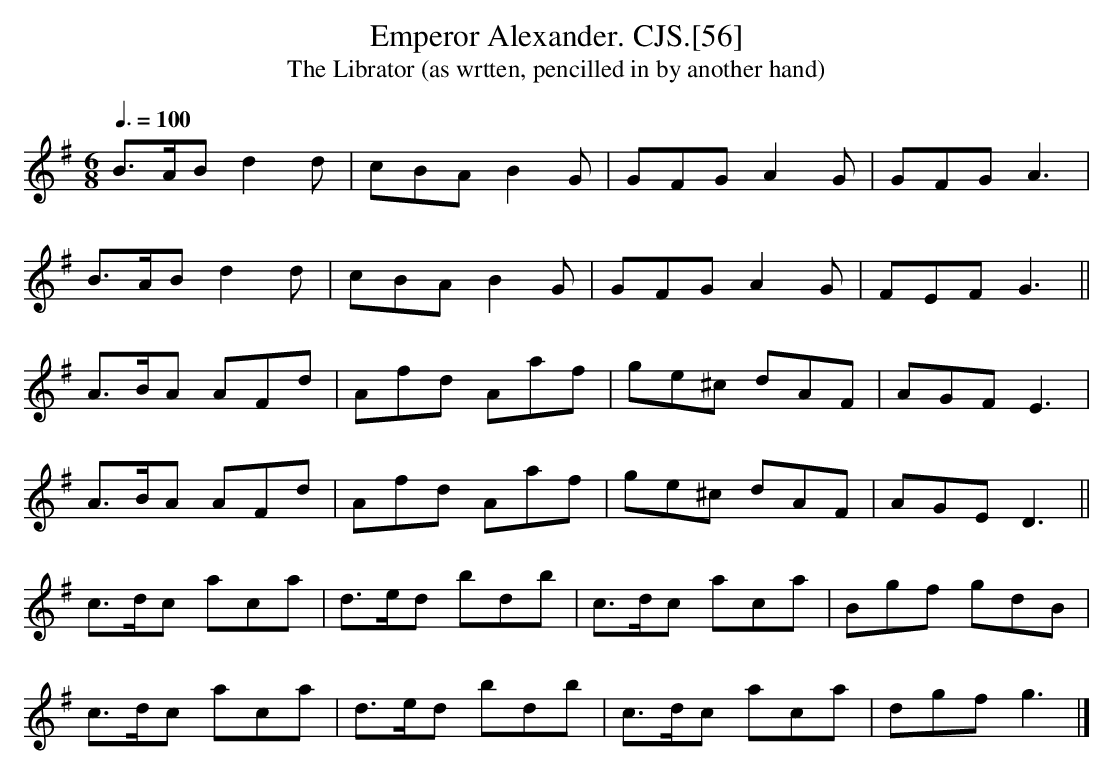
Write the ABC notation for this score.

X:1
T:Emperor Alexander. CJS.[56]
T:Librator (as wrtten, pencilled in by another hand), The
M:6/8
L:1/8
Q:3/8=100
K:G
B>AB d2d|cBA B2G|GFG A2G|GFG A3|
B>AB d2d|cBA B2G|GFG A2G|FEF G3||
A>BA AFd|Afd Aaf|ge^c dAF|AGF E3|
A>BA AFd|Afd Aaf|ge^c dAF|AGE D3||
c>dc aca|d>ed bdb|c>dc aca|Bgf gdB|
c>dc aca|d>ed bdb|c>dc aca|dgf g3|]
